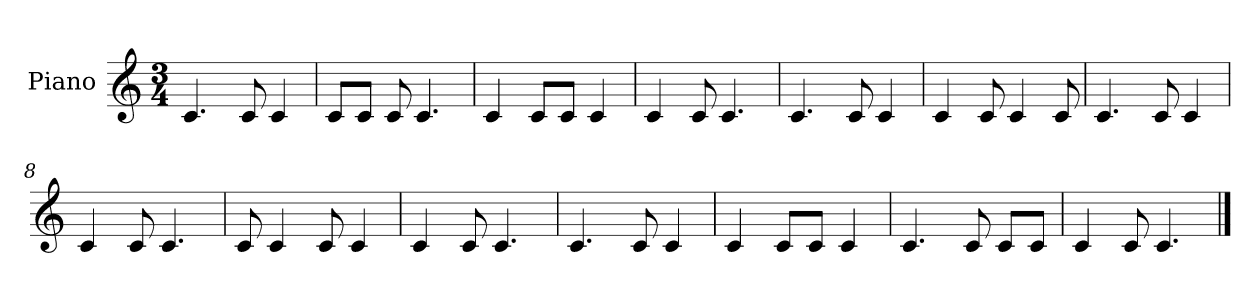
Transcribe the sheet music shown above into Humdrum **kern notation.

**kern
*part1
*staff1
*I"Piano
*I'Pno.
*clefG2
*k[]
*M3/4
*MM90
=1
4.c/
8c/
4c/
=2
8c/L
8c/J
8c/
4.c/
=3
4c/
8c/L
8c/J
4c/
=4
4c/
8c/
4.c/
=5
4.c/
8c/
4c/
=6
4c/
8c/
4c/
8c/
=7
4.c/
8c/
4c/
=8
4c/
8c/
4.c/
=9
8c/
4c/
8c/
4c/
=10
4c/
8c/
4.c/
=11
4.c/
8c/
4c/
=12
4c/
8c/L
8c/J
4c/
=13
4.c/
8c/
8c/L
8c/J
=14
4c/
8c/
4.c/
==
*-
